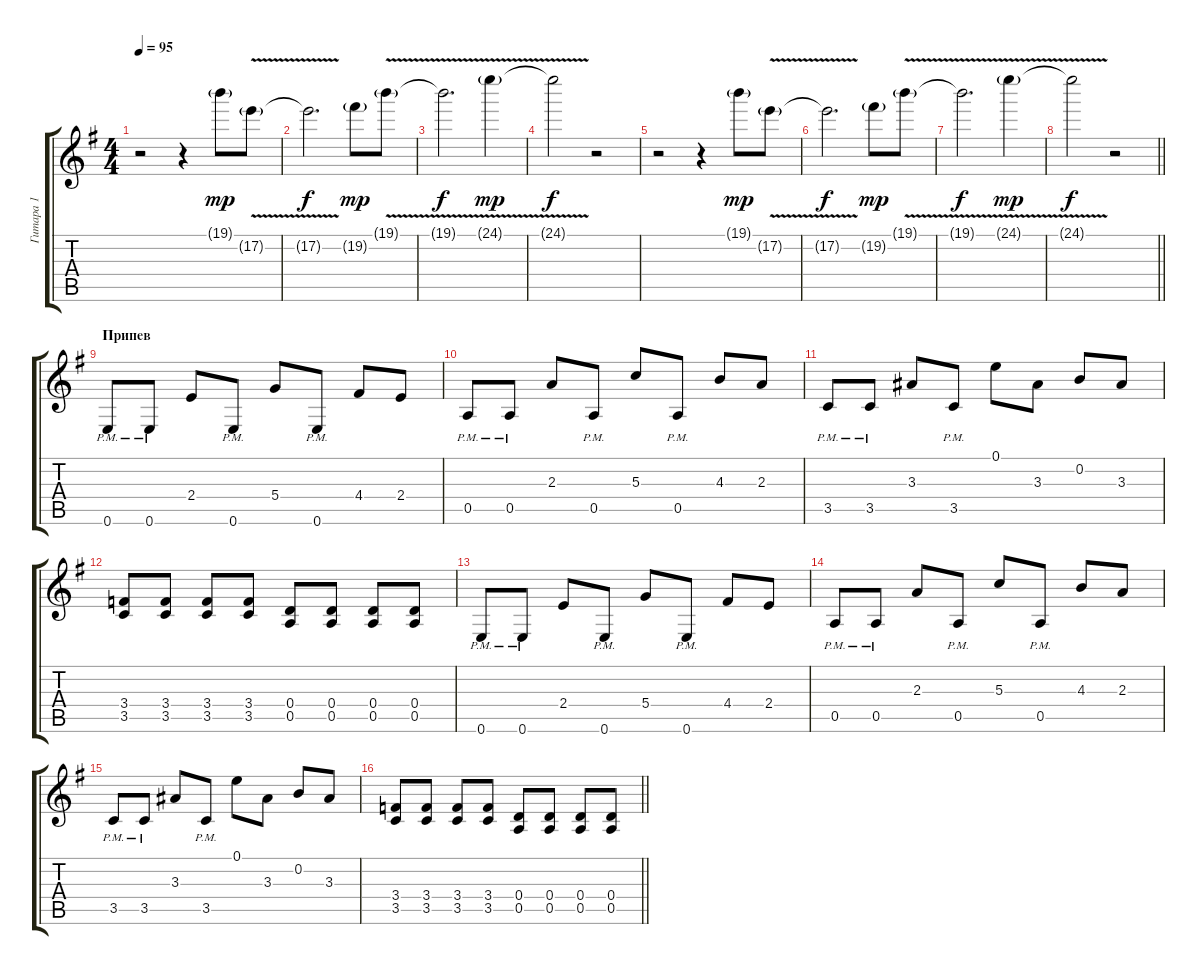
\track ("Гитара 1" "Гитара 1") {instrument distortionguitar}
\staff {score tabs}
\tuning (E4 B3 G3 D3 A2 E2) {hide}
\ts (4 4)
\tempo 95
\clef g2
\ks eminor
r.2{dy f} r.4 19.1{g}.8{dy mp} 17.2{v g}.8 |
17.2{t}.2{d dy f} 19.2{g}.8{dy mp} 19.1{v g}.8 |
19.1{t}.2{d dy f} 24.1{v g}.4{dy mp} |
24.1{t}.2{dy f} r.2 |
r.2 r.4 19.1{g}.8{dy mp} 17.2{v g}.8 |
17.2{t}.2{d dy f} 19.2{g}.8{dy mp} 19.1{v g}.8 |
19.1{t}.2{d dy f} 24.1{v g}.4{dy mp} |
\barLineRight lightlight
24.1{t}.2{dy f} r.2 |
\section ("" "Припев")
0.6{pm}.8 0.6{pm}.8 2.4.8 0.6{pm}.8 5.4.8 0.6{pm}.8 4.4.8 2.4.8 |
0.5{pm}.8 0.5{pm}.8 2.3.8 0.5{pm}.8 5.3.8 0.5{pm}.8 4.3.8 2.3.8 |
3.5{pm}.8 3.5{pm}.8 3.3.8 3.5{pm}.8 0.1.8 3.3.8 0.2.8 3.3.8 |
(3.4 3.5).8 (3.4 3.5).8 (3.4 3.5).8 (3.4 3.5).8 (0.4 0.5).8 (0.4 0.5).8 (0.4 0.5).8 (0.4 0.5).8 |
0.6{pm}.8 0.6{pm}.8 2.4.8 0.6{pm}.8 5.4.8 0.6{pm}.8 4.4.8 2.4.8 |
0.5{pm}.8 0.5{pm}.8 2.3.8 0.5{pm}.8 5.3.8 0.5{pm}.8 4.3.8 2.3.8 |
3.5{pm}.8 3.5{pm}.8 3.3.8 3.5{pm}.8 0.1.8 3.3.8 0.2.8 3.3.8 |
\barLineRight lightlight
(3.4 3.5).8 (3.4 3.5).8 (3.4 3.5).8 (3.4 3.5).8 (0.4 0.5).8 (0.4 0.5).8 (0.4 0.5).8 (0.4 0.5).8
